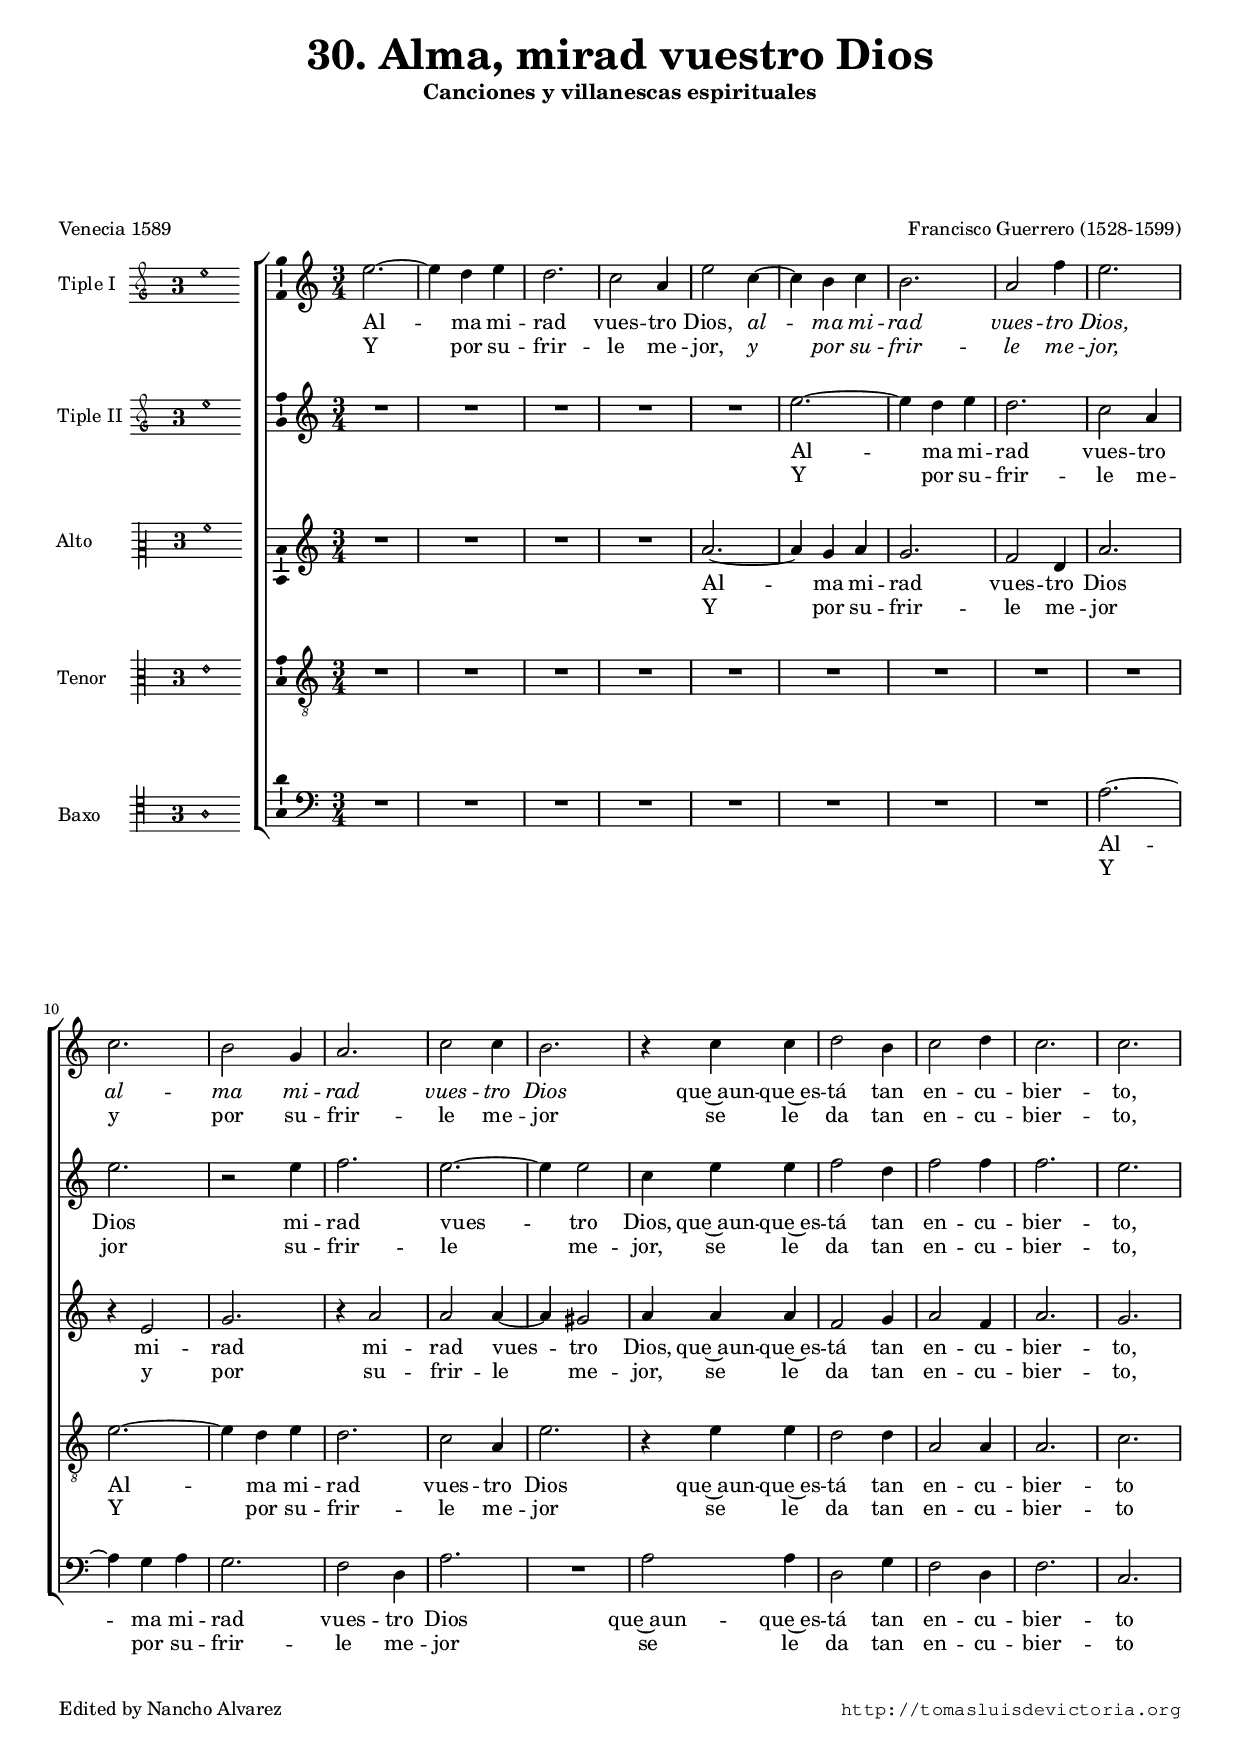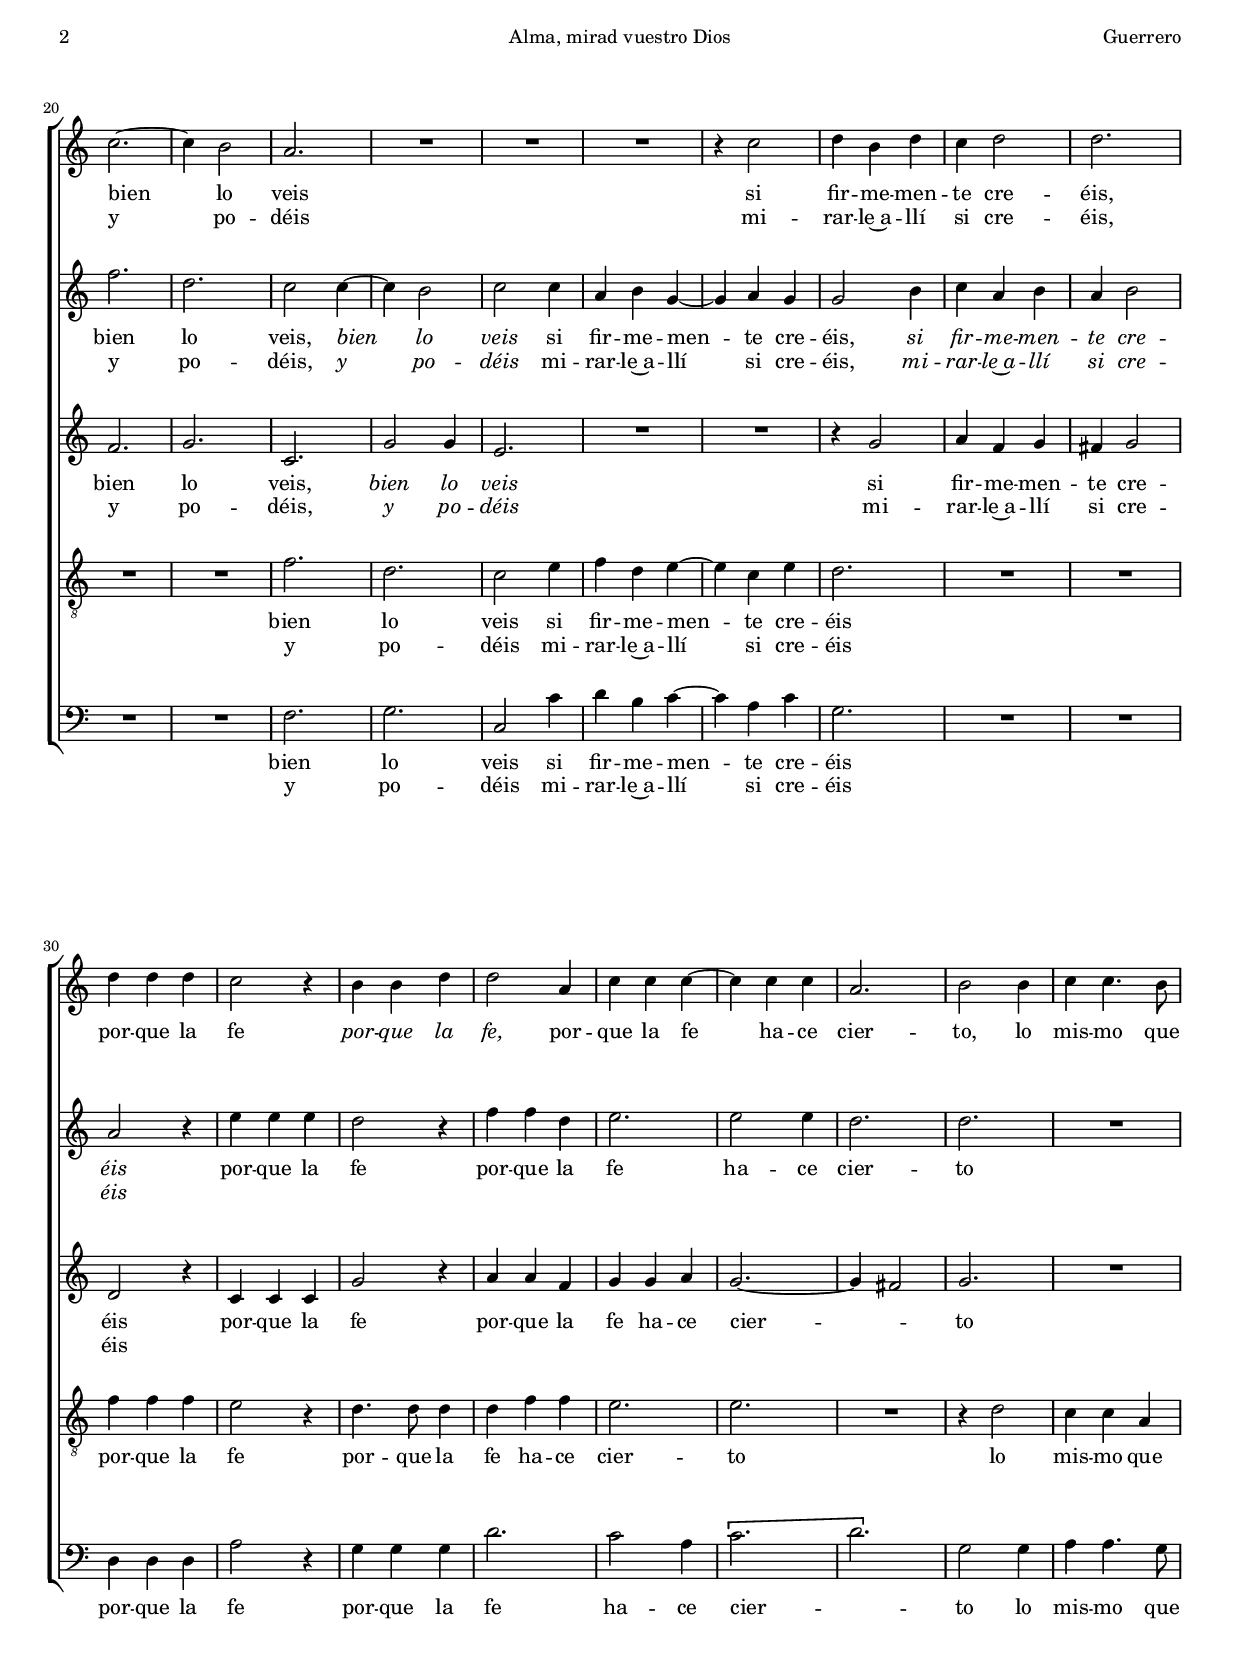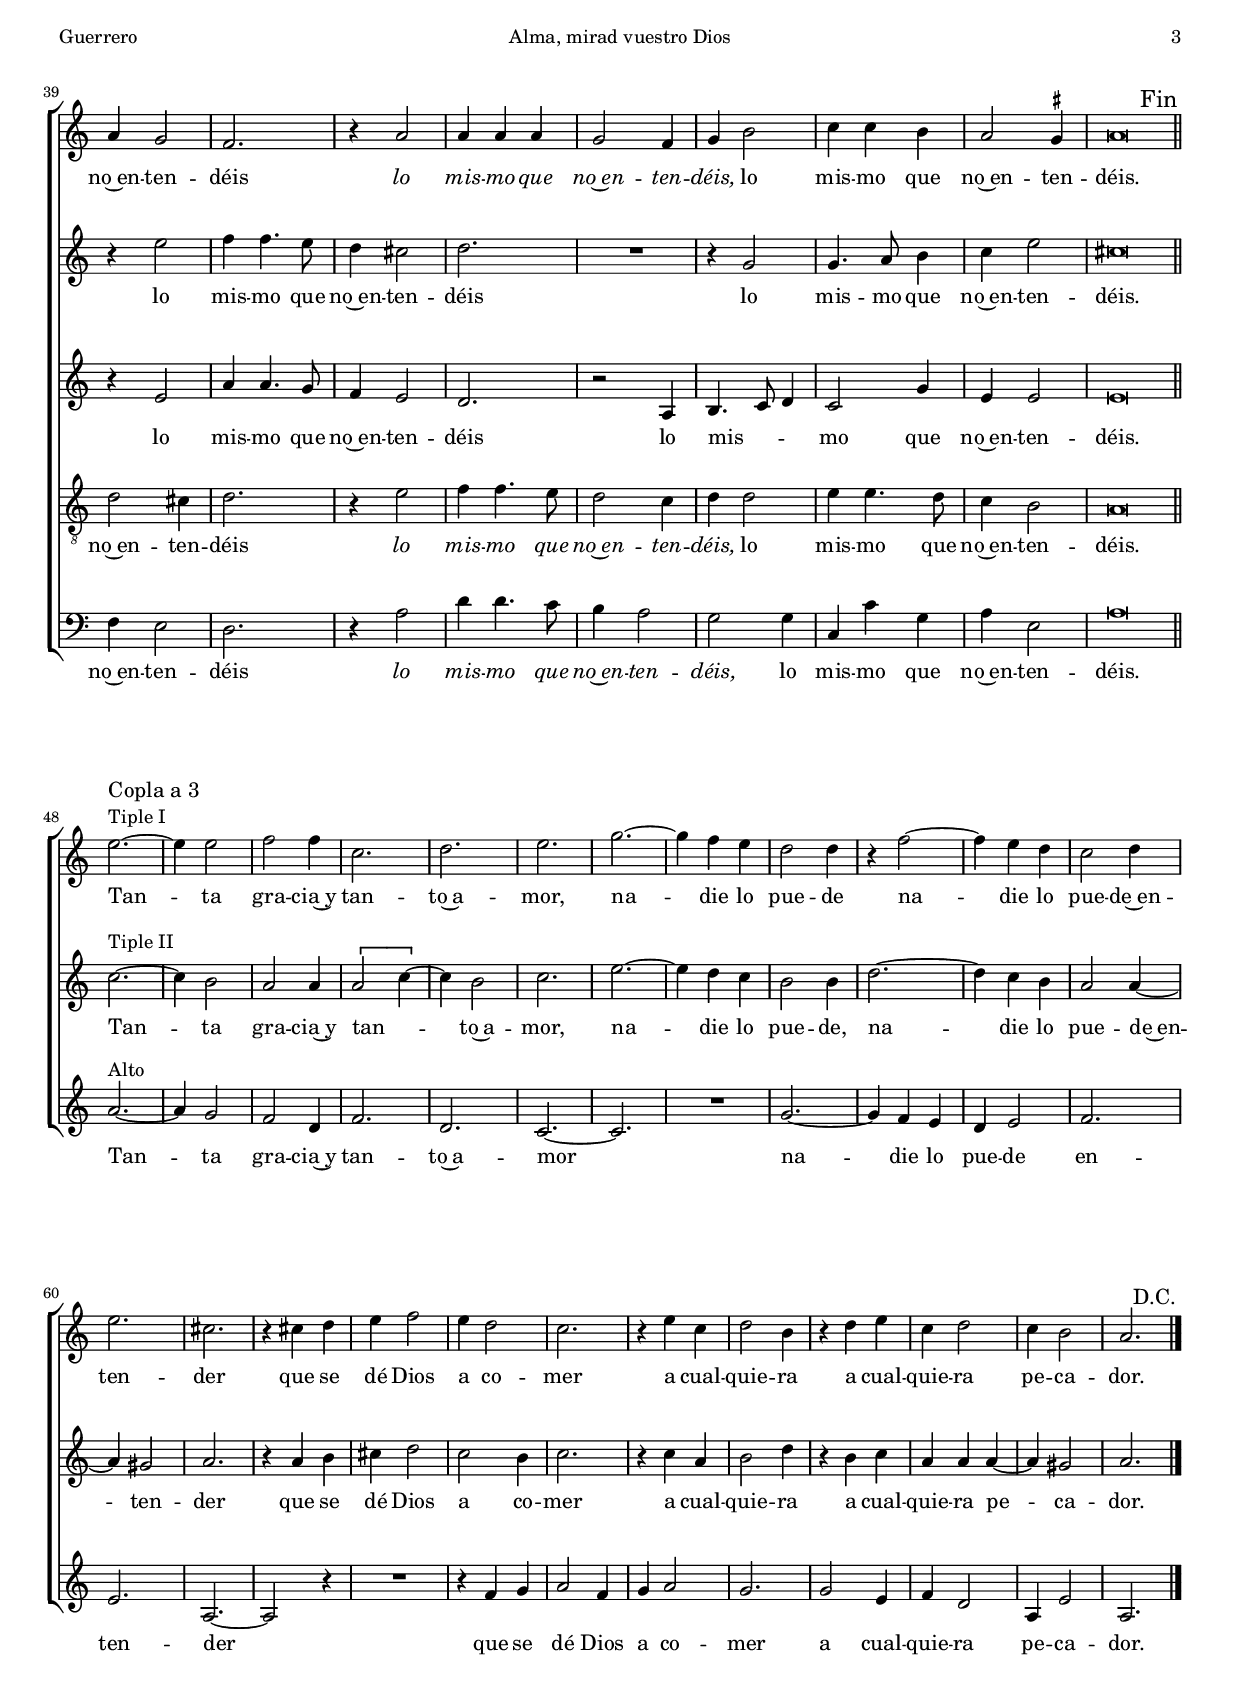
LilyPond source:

\version "2.18.0"

#(set-default-paper-size "a4")
#(set-global-staff-size 16.4)
#(ly:set-option 'point-and-click #f)
%mobile -s13.5 -i2.7 -ball

italicas=\override LyricText.font-shape = #'italic
rectas=\override LyricText.font-shape = #'upright
ss=\once \set suggestAccidentals = ##t
incipitwidth = 20

htitle="Alma, mirad vuestro Dios"
hcomposer="Guerrero"

\header {
	title=\markup{\fontsize #3 "30. Alma, mirad vuestro Dios"}
	subtitle=\markup{"Canciones y villanescas espirituales" }
	subsubtitle=\markup{\null \vspace #4 }
	composer="Francisco Guerrero (1528-1599)"
        pdfauthor=\composer
	%opus="(-)"
	poet=\markup{"Venecia 1589"}
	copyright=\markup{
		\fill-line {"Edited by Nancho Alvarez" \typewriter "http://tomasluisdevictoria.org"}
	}
%	tagline=""
}


global={\key c \major \time 3/4 \skip 1*3/4*47 \bar "||" \break
				\skip 1*3/4*24 \bar "|." }

cantus=\relative c''{
	e2. ~
	e4 d e
	d2. 
	c2 a4
	e'2 c4 ~
	c b c
	b2. 
	a2 f'4
	e2.
	c
	b2 g4
	a2.
	c2 c4
	b2.
	r4 c c
	d2 b4
	c2 d4
	c2. 
	c
        \break
	c ~
	c4 b2
	a2.
	R1*3/4*3
	r4 c2
	d4 b d
	c4 d2
	d2.
	d4 d d
	c2 r4
	b4 b d
	d2 a4 
	c c c ~
	c c c 
	a2.
	b2 b4
	c c4. b8
	a4 g2
	f2.
	r4 a2
	a4 a a 
	g2 f4
	g b2
	c4 c b
	a2 \ss gis4
	a\breve*3/8
	\override Score.RehearsalMark.self-alignment-X = #right
        \override Score.RehearsalMark.break-visibility = #begin-of-line-invisible
        \mark \markup{"Fin"}
        \once \override Score.TextScript.padding = #1.5
        s4*0^\markup{\column{\larger "Copla a 3" "Tiple I"}}
        e'2. ~
        e4 e2
        f2 f4
        c2.
        d
        e
        g ~
        g4 f e
        d2 d4
        r4 f2 ~
        f4 e d
        c2 d4
        e2.
        cis
        r4 cis d
        e f2
        e4 d2
        c2.
        r4 e c
        d2 b4
        r4 d e
        c d2
        c4 b2
        a2.
        \mark \markup{\smaller "D.C."}
}

cantusdos=\relative c''{
	R1*3/4*5
	e2. ~
	e4 d e
	d2. 
	c2 a4
	e'2.
	r2 e4
	f2.
	e ~
	e4 e2
	c4 e e
	f2 d4
	f2 f4
	f2.
	e
	f
	d
	c2 c4 ~
	c b2
	c2 c4
	a b g ~
	g a g
	g2 b4
	c4 a b
	a b2
	a r4
	e'4 e e
	d2 r4
	f4 f d
	e2.
	e2 e4
	d2.
	d
	R1*3/4
	r4 e2
	f4 f4. e8
	d4 cis2
	d2.
	R1*3/4
	r4 g,2
	g4. a8 b4
	c4 e2
	cis\breve*3/8
	s4*0^\markup{"Tiple II"}
	c2. ~ % becuadro de cortesia?
	c4 b2
	a2 a4
	\[a2 c4 ~ \]
	c b2
	c2. 
	e2. ~
	e4 d c
	b2 b4
	d2. ~
	d4 c b
	a2 a4 ~
	a gis2
	a2.
	r4 a b 
	cis d2
	c2 b4
	c2.
	r4 c a 
	b2 d4
	r4 b c
	a a a ~
	a gis2
	a2.
}

altus=\relative c''{
	R1*3/4*4
	a2. ~
	a4 g a
	g2.
	f2 d4
	a'2.
	r4 e2
	g2. 
	r4 a2
	a2 a4 ~
	a gis2
	a4 a a
	f2 g4
	a2 f4
	a2.
	g
	f
	g
	c,
	g'2 g4
	e2.
	R1*3/4*2
	r4 g2
	a4 f g
	fis g2
	d2 r4
	c c c 
	g'2 r4
	a4 a f
	g g a
	g2. ~
	g4 fis2
	g2.
	R1*3/4
	r4 e2
	a4 a4. g8
	f4 e2
	d2.
	r2 a4
	b4. c8 d4
	c2 g'4
	e e2
	e\breve*3/8
	s4*0^\markup{"Alto"}
	a2. ~
	a4 g2
	f2 d4
	f2.
	d
	c ~
	c
	R1*3/4
	g'2. ~
	g4 f e
	d e2
	f2.
	e
	a, ~
	a2 r4
	R1*3/4
	r4 f' g
	a2 f4
	g a2
	g2.
	g2 e4
	f4 d2
	a4 e'2
	a,2.
	
}

tenor=\relative c'{
	R1*3/4*9
	e2. ~
	e4 d e
	d2.
	c2 a4
	e'2.
	r4 e e
	d2 d4
	a2 a4
	a2. c
	R1*3/4*2
	f2.
	d
	c2 e4
	f d e ~
	e c e
	d2.
	R1*3/4*2
	f4 f f 
	e2 r4
	d4. d8 d4
	d4 f f
	e2.
	e
	R1*3/4
	r4 d2
	c4 c a
	d2 cis4
	d2.
	r4 e2
	f4 f4. e8
	d2 c4
	d d2
	e4 e4. d8
	c4 b2
	a\breve*3/8
}

bassus=\relative c'{
	R1*3/4*8
	a2. ~
	a4 g a
	g2.
	f2 d4
	a'2.
	R1*3/4
	a2 a4
	d,2 g4
	f2 d4
	f2.
	c
	R1*3/4*2
	f2.
	g
	c,2 c'4
	d b c ~
	c a c
	g2.
	R1*3/4*2
	d4 d d
	a'2 r4
	g4 g g
	d'2.
	c2 a4
	\[c2.
	d\]
	g,2 g4
	a a4. g8 
	f4 e2
	d2.
	r4 a'2
	d4 d4. c8
	b4 a2
	g2 g4
	c,4 c' g
	a e2
	a\breve*3/8
}

textocantus=\lyricmode{
Al -- ma mi -- rad vues -- tro Dios,
\italicas al -- ma mi -- rad vues -- tro Dios,
al -- ma mi -- rad vues -- tro Dios
\rectas
que~aun -- que~es -- tá tan en -- cu -- bier -- to,
bien lo veis
si fir -- me -- men -- te cre -- éis,
por -- que la fe
\italicas
por -- que la fe,
\rectas
por -- que la fe ha -- ce cier -- to, % haze
lo mis -- mo que no~en -- ten -- déis
\italicas
lo mis -- mo que no~en -- ten -- déis,
\rectas
lo mis -- mo que no~en -- ten -- déis.
Tan -- ta gra -- cia~y tan -- to~a -- mor, % gratia
na -- die lo pue -- de
na -- die lo pue -- de~en -- ten -- der
que se dé Dios a co -- mer
a cual -- quie -- ra % qualquiera
a cual -- quie -- ra
pe -- ca -- dor.
}
textocantusb=\lyricmode{
Y por su -- frir -- le me -- jor,
\italicas
y por su -- frir -- le me -- jor,
\rectas
y por su -- frir -- le me -- jor % rectas en CSIC
se le da tan en -- cu -- bier -- to,
y po --  déis
mi -- rar -- le~a -- llí
si cre -- éis,
}

textocantusdos=\lyricmode{
Al -- ma mi -- rad vues -- tro Dios
mi -- rad vues -- tro Dios,
que~aun -- que~es -- tá tan en -- cu -- bier -- to,
bien lo veis,
\italicas
bien lo veis
\rectas
si fir -- me -- men -- te cre -- éis,
\italicas
si fir -- me -- men -- te cre -- éis
\rectas
por -- que la fe
por -- que la fe
ha -- ce cier -- to
lo mis -- mo que no~en -- ten -- déis
lo mis -- mo que no~en -- ten -- déis.
Tan -- ta gra -- cia~y tan -- _ to~a -- mor,
na -- die lo pue -- de,
na -- die lo pue -- de~en -- ten -- der
que se dé Dios a co -- mer
a cual -- quie -- ra
a cual -- quie -- ra pe -- ca -- dor.
}
textocantusdosb=\lyricmode{
Y por su -- frir -- le me -- jor
su -- frir -- le me -- jor,
se le da tan en -- cu -- bier -- to,
y po -- déis,
\italicas
y po -- déis
\rectas
mi -- rar -- le~a -- llí si cre -- éis,
\italicas
mi -- rar -- le~a -- llí si cre -- éis
}

textoaltus=\lyricmode{
Al -- ma mi -- rad vues -- tro Dios
mi -- rad
mi -- rad vues -- tro Dios,
que~aun -- que~es -- tá tan en -- cu -- bier -- to,
bien lo veis,
\italicas
bien lo veis
\rectas
si fir -- me -- men -- te cre -- éis
por -- que la fe
por -- que la fe ha -- ce cier -- _ to
lo mis -- mo que no~en -- ten -- déis
lo mis -- _ _ mo que no~en -- ten -- déis.
Tan -- ta gra -- cia~y tan -- to~a -- mor
na -- die lo pue -- de en -- ten -- der
que se dé Dios a co -- mer
a cual -- quie -- ra pe -- ca -- dor.
}
textoaltusb=\lyricmode{
Y por su -- frir -- le me -- jor
y por su -- frir -- le me -- jor,
se le da tan en -- cu -- bier -- to,
y po -- déis,
\italicas
y po -- déis
\rectas
mi -- rar -- le~a -- llí si cre -- éis
}

textotenor=\lyricmode{
Al -- ma mi -- rad vues -- tro Dios
que~aun -- que~es -- tá tan en -- cu -- bier -- to
bien lo veis si fir -- me -- men -- te cre -- éis
por -- que la fe
por -- que la fe ha -- ce cier -- to
lo mis -- mo que no~en -- ten -- déis
\italicas
lo mis -- mo que no~en -- ten -- déis,
\rectas
lo mis -- mo que no~en -- ten -- déis.
}
textotenorb=\lyricmode{
Y por su -- frir -- le me -- jor
se le da tan en -- cu -- bier -- to
y po -- déis mi -- rar -- le~a -- llí si cre -- éis
}

textobassus=\lyricmode{
Al -- ma mi -- rad vues -- tro Dios
que~aun -- que~es -- tá tan en -- cu -- bier -- to
bien lo veis si fir -- me -- men -- te cre -- éis
por -- que la fe
por -- que la fe ha -- ce cier -- _ to
lo mis -- mo que no~en -- ten -- déis
\italicas
lo mis -- mo que no~en -- ten -- déis,
\rectas
lo mis -- mo que no~en -- ten -- déis.
}
textobassusb=\lyricmode{
Y por su -- frir -- le me -- jor
se le da tan en -- cu -- bier -- to
y po -- déis mi -- rar -- le~a -- llí si cre -- éis
}

incipitcantus=\markup{
	\score{
		{ 
		\set Staff.instrumentName="Tiple I  "
		\override NoteHead.style = #'neomensural
		\override Rest.style = #'neomensural
		\override Staff.TimeSignature.style = #'single-digit
		\cadenzaOn 
		\clef "petrucci-g"
		\key c \major
		\time 3/4
		e''1 % ennegrecido
		} 
	\layout {
		\context {\Voice
			\remove Ligature_bracket_engraver
			\consists Mensural_ligature_engraver
		}
		line-width=\incipitwidth
		indent = 0
	}
	}
}

incipitcantusdos=\markup{
	\score{
		{ 
		\set Staff.instrumentName="Tiple II "
		\override NoteHead.style = #'neomensural
		\override Rest.style = #'neomensural
		\override Staff.TimeSignature.style = #'single-digit
		\cadenzaOn 
		\clef "petrucci-g"
		\key c \major
		\time 3/4
		e''1
		} 
	\layout {
		\context {\Voice
			\remove Ligature_bracket_engraver
			\consists Mensural_ligature_engraver
		}
		line-width=\incipitwidth
		indent = 0
	}
	}
}

incipitaltus=\markup{
	\score{
		{ 
		\set Staff.instrumentName="Alto       "
		\override NoteHead.style = #'neomensural
		\override Rest.style = #'neomensural
		\override Staff.TimeSignature.style = #'single-digit
		\cadenzaOn 
		\clef "petrucci-c2"
		\key c \major
		\time 3/4
		a'1
		} 
	\layout {
		\context {\Voice
			\remove Ligature_bracket_engraver
			\consists Mensural_ligature_engraver
		}
		line-width=\incipitwidth
		indent = 0
	}
	}
}

incipittenor=\markup{
	\score{
		{ 
		\set Staff.instrumentName="Tenor    "
		\override NoteHead.style = #'neomensural 
		\override Rest.style = #'neomensural
		\override Staff.TimeSignature.style = #'single-digit
		\cadenzaOn 
		\clef "petrucci-c3"
		\key c \major
		\time 3/4
		e'1
		} 
	\layout {
		\context {\Voice
			\remove Ligature_bracket_engraver
			\consists Mensural_ligature_engraver
		}
		line-width=\incipitwidth
		indent=0
	}
	}
}

incipitbassus=\markup{
	\score{
		{ 
		\set Staff.instrumentName="Baxo     "
		\override NoteHead.style = #'neomensural 
		\override Rest.style = #'neomensural
		\override Staff.TimeSignature.style = #'single-digit
		\cadenzaOn 
		\clef "petrucci-c4"
		\key c \major
		\time 3/4
		a1
		} 
	\layout {
		\context {\Voice
			\remove Ligature_bracket_engraver
			\consists Mensural_ligature_engraver
		}
		line-width=\incipitwidth
		indent=0
	}
	}
}



\score {\transpose c' c'{
\new ChoirStaff<<

	\new Staff <<\global
	\new Voice="v1" {
		\set Staff.instrumentName=\incipitcantus
		\clef "treble"
		\cantus }
	\new Lyrics \lyricsto "v1" {\textocantus }
	\new Lyrics \lyricsto "v1" {\textocantusb }
	>>

	\new Staff <<\global
	\new Voice="v5" {
		\set Staff.instrumentName=\incipitcantusdos
		\clef "treble"
		\cantusdos }
	\new Lyrics \lyricsto "v5" {\textocantusdos }
	\new Lyrics \lyricsto "v5" {\textocantusdosb }

	>>

	\new Staff <<\global
	\new Voice="v2" {
		\set Staff.instrumentName=\incipitaltus
		\clef "treble"
		\altus }
	\new Lyrics \lyricsto "v2" {\textoaltus }
	\new Lyrics \lyricsto "v2" {\textoaltusb }
	>>
	
	\new Staff <<\global
	\new Voice="v3" {
		\set Staff.instrumentName=\incipittenor
		\clef "G_8"
		\tenor }
	\new Lyrics \lyricsto "v3" {\textotenor }
	\new Lyrics \lyricsto "v3" {\textotenorb }
	>>

	\new Staff <<\global
	\new Voice="v4" {
		\set Staff.instrumentName=\incipitbassus
		\clef "bass"
		\bassus }
	\new Lyrics \lyricsto "v4" {\textobassus }
	\new Lyrics \lyricsto "v4" {\textobassusb }
	>>
	
>>

	}%transpose

\layout{ 
	\context {\Lyrics 
		\override VerticalAxisGroup.staff-affinity = #UP
		\override VerticalAxisGroup.nonstaff-relatedstaff-spacing =
			#'((basic-distance . 0) (minimum-distance . 0) (padding . 1))
		\override LyricText.font-size = #1.2
		\override LyricHyphen.minimum-distance = #0.5
	}
	\context {\Score 
		tempoHideNote = ##t
		\override BarNumber.padding = #2 
	}
	\context {\Voice 
		%melismaBusyProperties = #'()
		autoBeaming = ##f
	}
	\context {\Staff 
                \RemoveEmptyStaves
                %\override VerticalAxisGroup.remove-first = ##t
		\override VerticalAxisGroup.staff-staff-spacing =
			#'((basic-distance . 11) (minimum-distance . 0) (padding . 1))
		\consists Ambitus_engraver 
		\override LigatureBracket.padding = #1
	}
}

%\midi { \mtempo }

}


\paper{
	evenHeaderMarkup=\markup  \fill-line { \fromproperty #'page:page-number-string \htitle \hcomposer }
	oddHeaderMarkup= \markup  \fill-line { \on-the-fly #not-first-page \hcomposer \on-the-fly #not-first-page \htitle \on-the-fly #not-first-page \fromproperty #'page:page-number-string }
	%system-count=20
	%page-count = 8
	ragged-last-bottom = ##f
	indent=3.5\cm
	system-system-spacing =
	#'((basic-distance . 20) (minimum-distance . 0) (padding . 5))
	top-system-spacing = % header
	#'((basic-distance . 9) (minimum-distance . 0) (padding . 0))
	last-bottom-spacing = % footer
	#'((basic-distance . 12) (minimum-distance . 0) (padding . 0))
	markup-system-spacing.padding = #1.5
}
